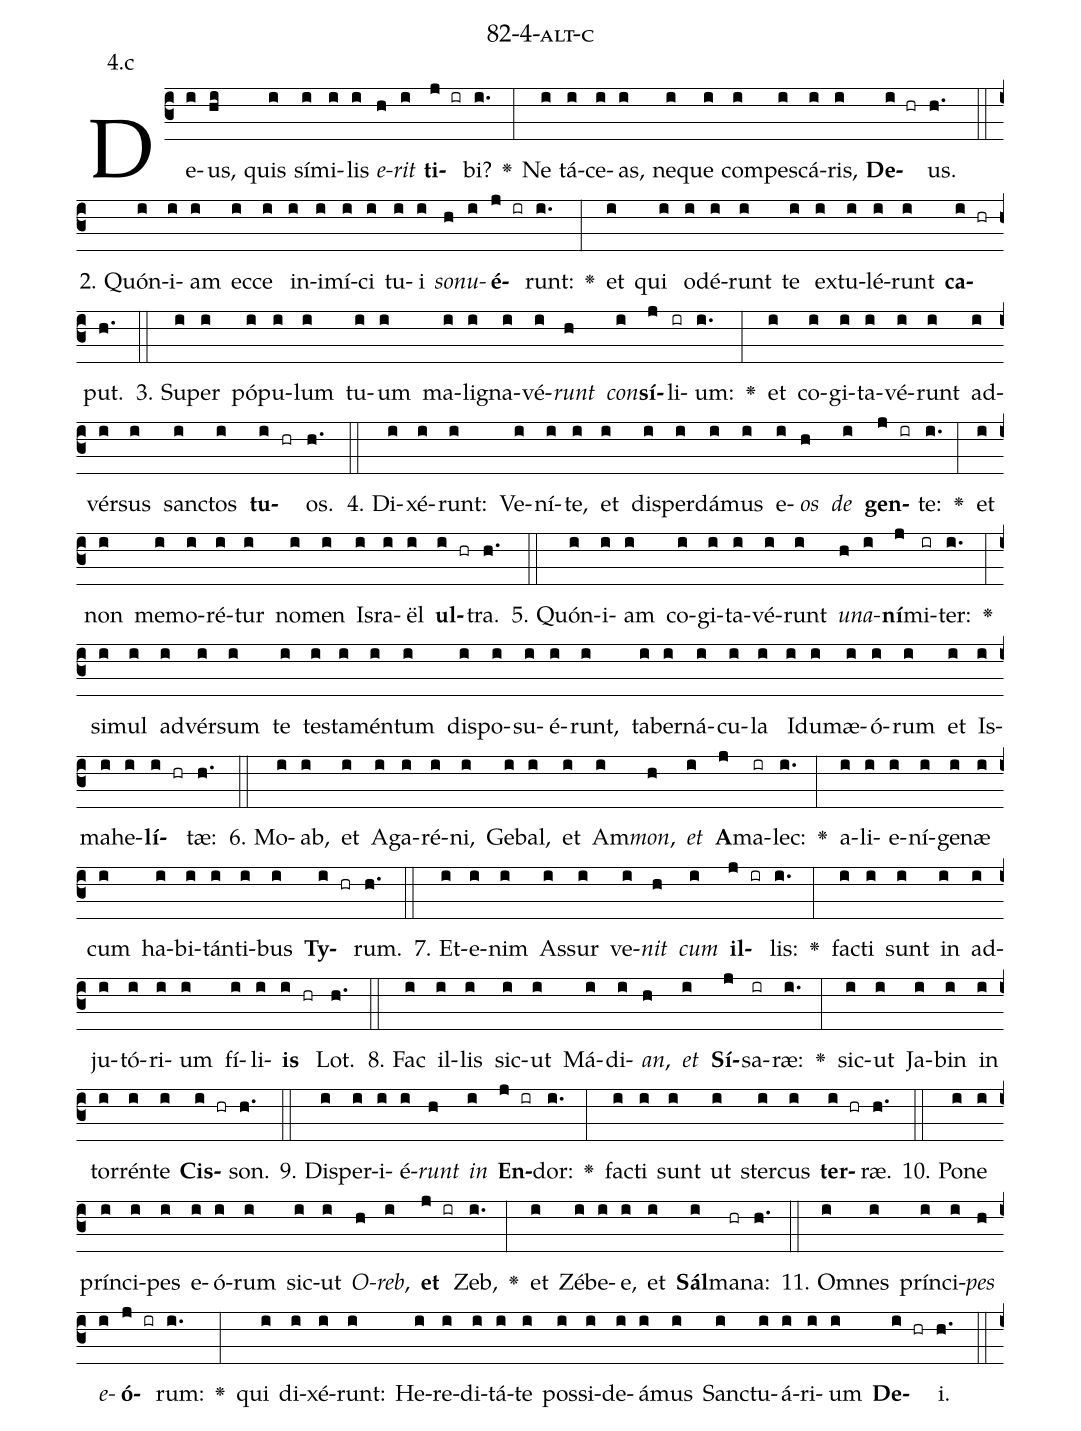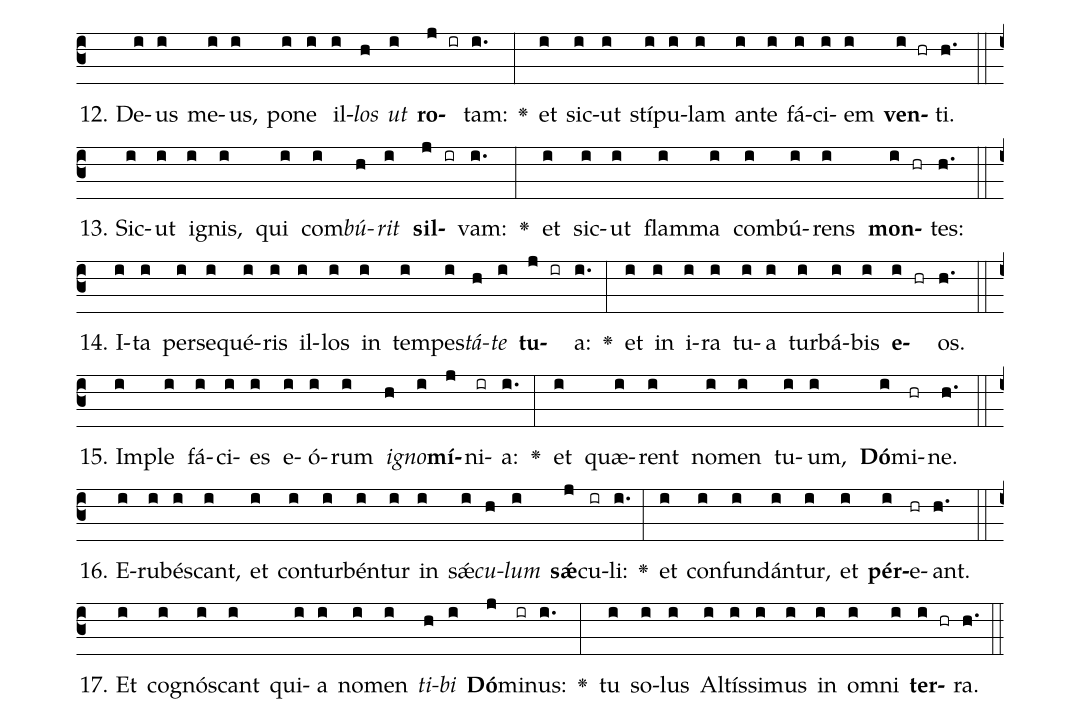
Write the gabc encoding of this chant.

name: 82-4-alt-c;
annotation: 4.c;
%%
(c3)De(i)us,(hi) quis(i) sí(i)mi(i)lis(i) <i>e</i>(h)<i>rit</i>(i) <b>ti</b>(j ir)bi?(i.) <v>\greheightstar</v>(:) Ne(i) tá(i)ce(i)as,(i) ne(i)que(i) com(i)pes(i)cá(i)ris,(i) <b>De</b>(i hr)us.(h.) (::)
2. Quón(i)i(i)am(i) ec(i)ce(i) in(i)i(i)mí(i)ci(i) tu(i)i(i) <i>so</i>(h)<i>nu</i>(i)<b>é</b>(j ir)runt:(i.) <v>\greheightstar</v>(:) et(i) qui(i) o(i)dé(i)runt(i) te(i) ex(i)tu(i)lé(i)runt(i) <b>ca</b>(i hr)put.(h.) (::)
3. Su(i)per(i) pó(i)pu(i)lum(i) tu(i)um(i) ma(i)li(i)gna(i)vé(i)<i>runt</i>(h) <i>con</i>(i)<b>sí</b>(j)li(ir)um:(i.) <v>\greheightstar</v>(:) et(i) co(i)gi(i)ta(i)vé(i)runt(i) ad(i)vér(i)sus(i) sanc(i)tos(i) <b>tu</b>(i hr)os.(h.) (::)
4. Di(i)xé(i)runt:(i) Ve(i)ní(i)te,(i) et(i) dis(i)per(i)dá(i)mus(i) e(i)<i>os</i>(h) <i>de</i>(i) <b>gen</b>(j ir)te:(i.) <v>\greheightstar</v>(:) et(i) non(i) me(i)mo(i)ré(i)tur(i) no(i)men(i) Is(i)ra(i)ël(i) <b>ul</b>(i hr)tra.(h.) (::)
5. Quón(i)i(i)am(i) co(i)gi(i)ta(i)vé(i)runt(i) <i>u</i>(h)<i>na</i>(i)<b>ní</b>(j)mi(ir)ter:(i.) <v>\greheightstar</v>(:) si(i)mul(i) ad(i)vér(i)sum(i) te(i) tes(i)ta(i)mén(i)tum(i) dis(i)po(i)su(i)é(i)runt,(i) ta(i)ber(i)ná(i)cu(i)la(i) I(i)du(i)mæ(i)ó(i)rum(i) et(i) Is(i)ma(i)he(i)<b>lí</b>(i hr)tæ:(h.) (::)
6. Mo(i)ab,(i) et(i) A(i)ga(i)ré(i)ni,(i) Ge(i)bal,(i) et(i) Am(i)<i>mon</i>,(h) <i>et</i>(i) <b>A</b>(j)ma(ir)lec:(i.) <v>\greheightstar</v>(:) a(i)li(i)e(i)ní(i)ge(i)næ(i) cum(i) ha(i)bi(i)tán(i)ti(i)bus(i) <b>Ty</b>(i hr)rum.(h.) (::)
7. Et(i)e(i)nim(i) As(i)sur(i) ve(i)<i>nit</i>(h) <i>cum</i>(i) <b>il</b>(j ir)lis:(i.) <v>\greheightstar</v>(:) fac(i)ti(i) sunt(i) in(i) ad(i)ju(i)tó(i)ri(i)um(i) fí(i)li(i)<b>is</b>(i hr) Lot.(h.) (::)
8. Fac(i) il(i)lis(i) sic(i)ut(i) Má(i)di(i)<i>an</i>,(h) <i>et</i>(i) <b>Sí</b>(j)sa(ir)ræ:(i.) <v>\greheightstar</v>(:) sic(i)ut(i) Ja(i)bin(i) in(i) tor(i)rén(i)te(i) <b>Cis</b>(i hr)son.(h.) (::)
9. Dis(i)per(i)i(i)é(i)<i>runt</i>(h) <i>in</i>(i) <b>En</b>(j ir)dor:(i.) <v>\greheightstar</v>(:) fac(i)ti(i) sunt(i) ut(i) ster(i)cus(i) <b>ter</b>(i hr)ræ.(h.) (::)
10. Po(i)ne(i) prín(i)ci(i)pes(i) e(i)ó(i)rum(i) sic(i)ut(i) <i>O</i>(h)<i>reb</i>,(i) <b>et</b>(j ir) Zeb,(i.) <v>\greheightstar</v>(:) et(i) Zé(i)be(i)e,(i) et(i) <b>Sál</b>(i)ma(hr)na:(h.) (::)
11. Om(i)nes(i) prín(i)ci(i)<i>pes</i>(h) <i>e</i>(i)<b>ó</b>(j ir)rum:(i.) <v>\greheightstar</v>(:) qui(i) di(i)xé(i)runt:(i) He(i)re(i)di(i)tá(i)te(i) pos(i)si(i)de(i)á(i)mus(i) Sanc(i)tu(i)á(i)ri(i)um(i) <b>De</b>(i hr)i.(h.) (::)
12. De(i)us(i) me(i)us,(i) po(i)ne(i) il(i)<i>los</i>(h) <i>ut</i>(i) <b>ro</b>(j ir)tam:(i.) <v>\greheightstar</v>(:) et(i) sic(i)ut(i) stí(i)pu(i)lam(i) an(i)te(i) fá(i)ci(i)em(i) <b>ven</b>(i hr)ti.(h.) (::)
13. Sic(i)ut(i) i(i)gnis,(i) qui(i) com(i)<i>bú</i>(h)<i>rit</i>(i) <b>sil</b>(j ir)vam:(i.) <v>\greheightstar</v>(:) et(i) sic(i)ut(i) flam(i)ma(i) com(i)bú(i)rens(i) <b>mon</b>(i hr)tes:(h.) (::)
14. I(i)ta(i) per(i)se(i)qué(i)ris(i) il(i)los(i) in(i) tem(i)pes(i)<i>tá</i>(h)<i>te</i>(i) <b>tu</b>(j ir)a:(i.) <v>\greheightstar</v>(:) et(i) in(i) i(i)ra(i) tu(i)a(i) tur(i)bá(i)bis(i) <b>e</b>(i hr)os.(h.) (::)
15. Im(i)ple(i) fá(i)ci(i)es(i) e(i)ó(i)rum(i) <i>i</i>(h)<i>gno</i>(i)<b>mí</b>(j)ni(ir)a:(i.) <v>\greheightstar</v>(:) et(i) quæ(i)rent(i) no(i)men(i) tu(i)um,(i) <b>Dó</b>(i)mi(hr)ne.(h.) (::)
16. E(i)ru(i)bés(i)cant,(i) et(i) con(i)tur(i)bén(i)tur(i) in(i) sǽ(i)<i>cu</i>(h)<i>lum</i>(i) <b>sǽ</b>(j)cu(ir)li:(i.) <v>\greheightstar</v>(:) et(i) con(i)fun(i)dán(i)tur,(i) et(i) <b>pér</b>(i)e(hr)ant.(h.) (::)
17. Et(i) co(i)gnós(i)cant(i) qui(i)a(i) no(i)men(i) <i>ti</i>(h)<i>bi</i>(i) <b>Dó</b>(j)mi(ir)nus:(i.) <v>\greheightstar</v>(:) tu(i) so(i)lus(i) Al(i)tís(i)si(i)mus(i) in(i) om(i)ni(i) <b>ter</b>(i hr)ra.(h.) (::)
